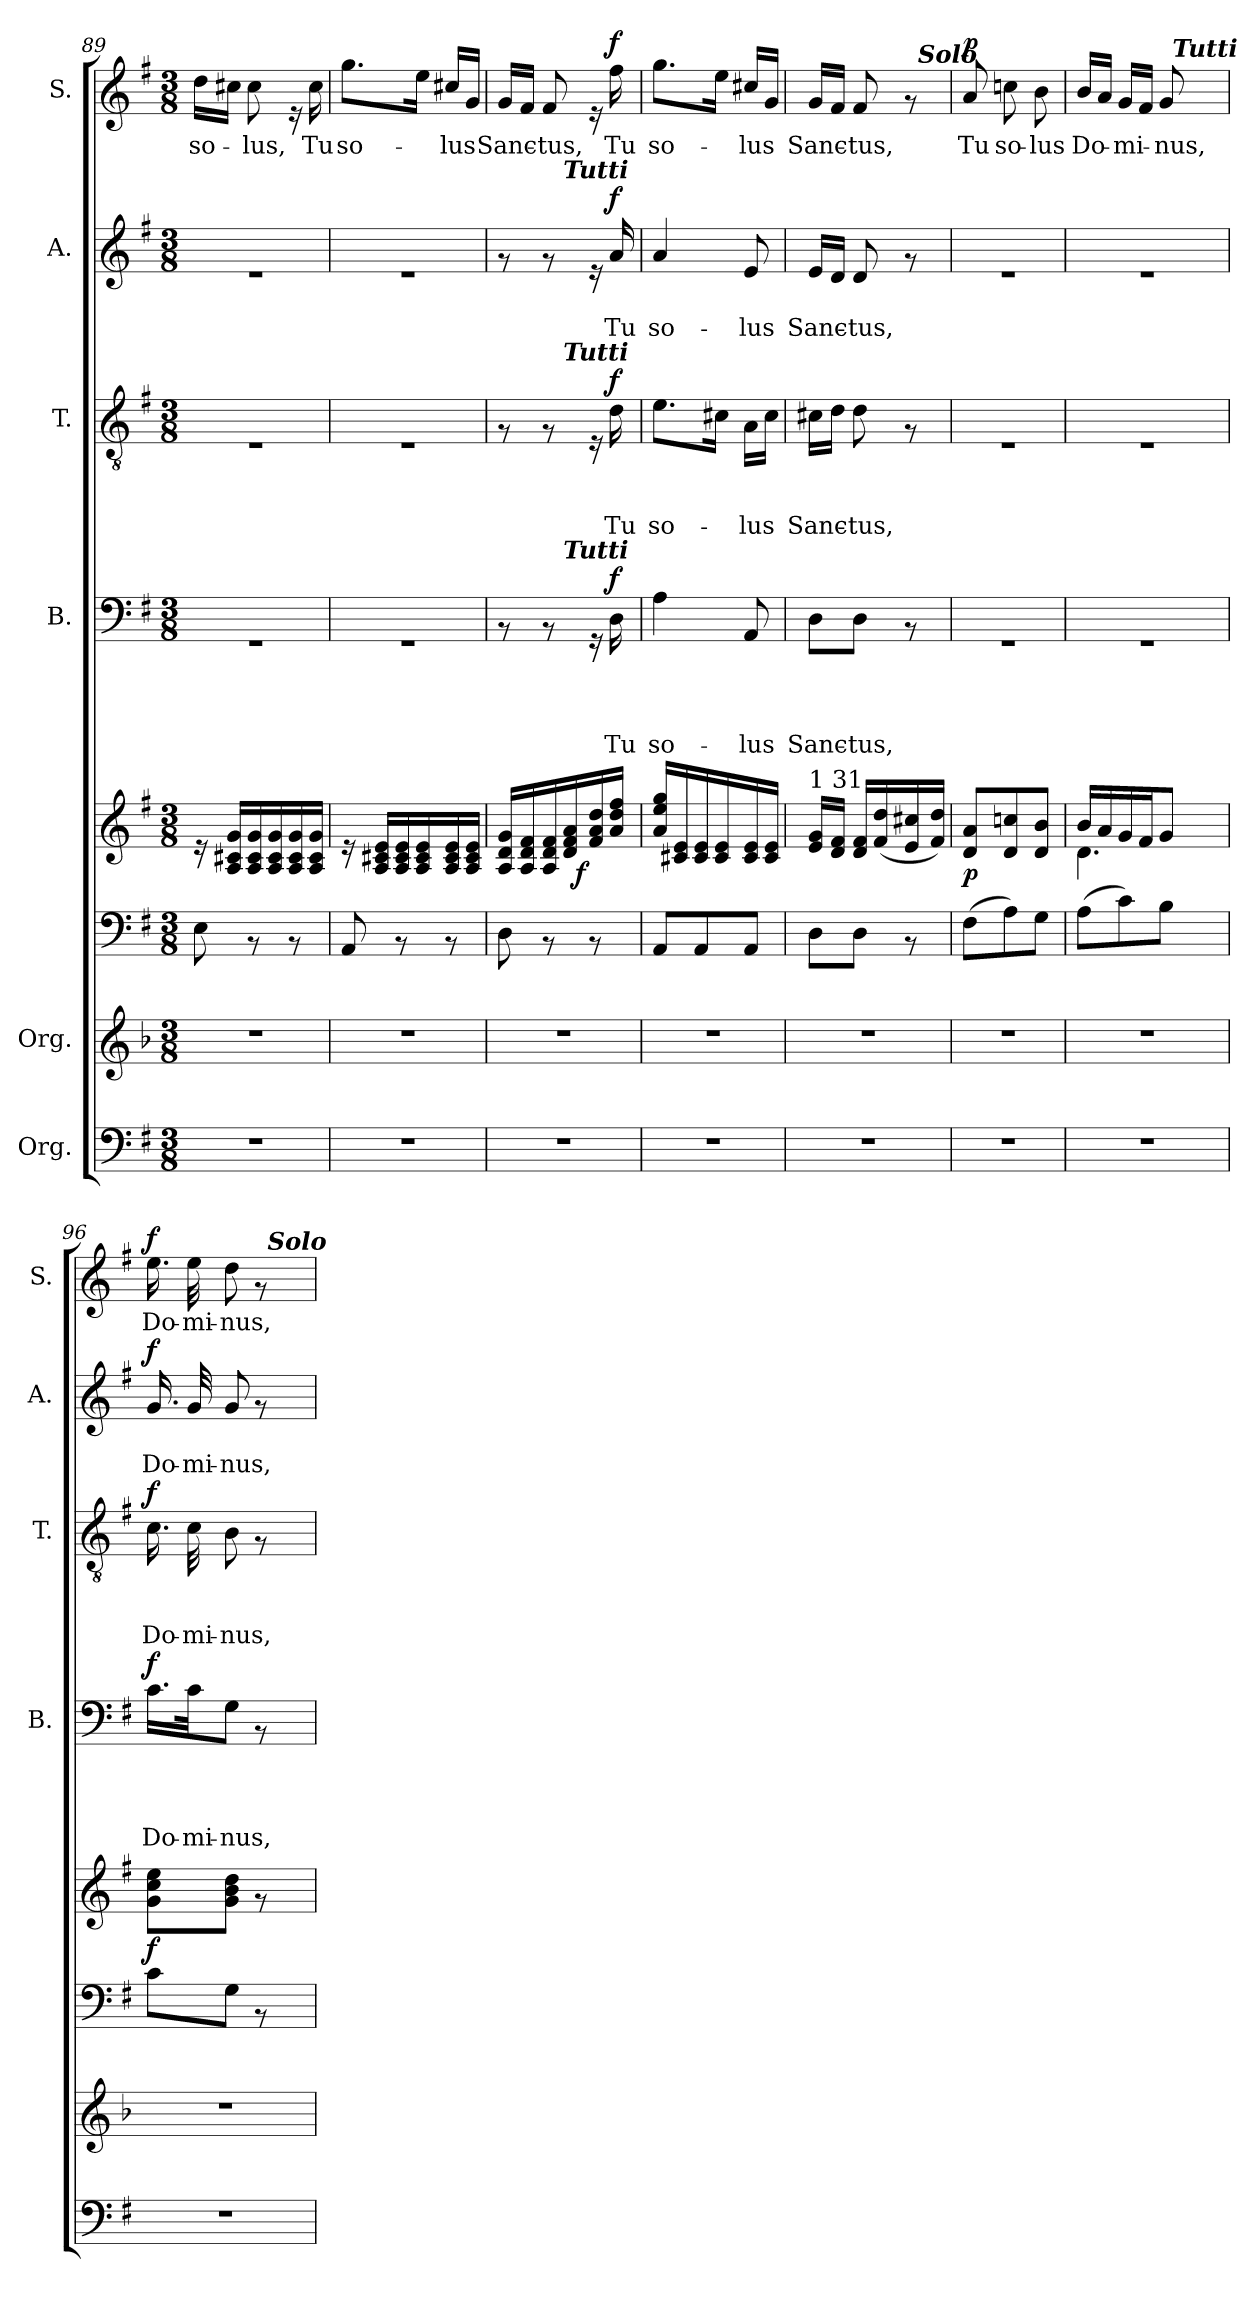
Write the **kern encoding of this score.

**kern	**kern	**kern	**dynam	**kern	**dynam	**kern	**text	**text	**text	**text	**dynam	**kern	**text	**text	**text	**dynam	**kern	**text	**text	**dynam	**kern	**text	**dynam
*part8	*part7	*part6	*part6	*part5	*part5	*part4	*part4	*part4	*part4	*part4	*part4	*part3	*part3	*part3	*part3	*part3	*part2	*part2	*part2	*part2	*part1	*part1	*part1
*staff8	*staff7	*staff6	*staff6	*staff5	*staff5	*staff4	*staff4	*staff4	*staff4	*staff4	*staff4	*staff3	*staff3	*staff3	*staff3	*staff3	*staff2	*staff2	*staff2	*staff2	*staff1	*staff1	*staff1
*I"Org.	*I"Org.	*	*	*	*	*I"B.	*	*	*	*	*	*I"T.	*	*	*	*	*I"A.	*	*	*	*I"S.	*	*
*	*	*	*	*	*	*I'B.	*	*	*	*	*	*I'T.	*	*	*	*	*I'A.	*	*	*	*I'S.	*	*
*clefF4	*clefG2	*clefF4	*	*clefG2	*	*clefF4	*	*	*	*	*	*clefGv2	*	*	*	*	*clefG2	*	*	*	*clefG2	*	*
*k[f#]	*k[b-]	*k[f#]	*	*k[f#]	*	*k[f#]	*	*	*	*	*	*k[f#]	*	*	*	*	*k[f#]	*	*	*	*k[f#]	*	*
*G:	*F:	*G:	*	*G:	*	*G:	*	*	*	*	*	*G:	*	*	*	*	*G:	*	*	*	*G:	*	*
*M3/8	*M3/8	*M3/8	*	*M3/8	*	*M3/8	*	*	*	*	*	*M3/8	*	*	*	*	*M3/8	*	*	*	*M3/8	*	*
=89	=89	=89	=89	=89	=89	=89	=89	=89	=89	=89	=89	=89	=89	=89	=89	=89	=89	=89	=89	=89	=89	=89	=89
!	!	!	!	!	!	!	!	!	!	!	!	!	!	!	!	!	!	!	!	!	!	!LO:LY:b	!
4.r	4.r	8E\	.	16re	.	4.rGG	.	.	.	.	.	4.rE	.	.	.	.	4.re	.	.	.	16dd\LL	so-	.
.	.	.	.	16A/ 16c#X/ 16g/LL	.	.	.	.	.	.	.	.	.	.	.	.	.	.	.	.	16cc#X\JJ	.	.
!	!	!	!	!	!	!	!	!	!	!	!	!	!	!	!	!	!	!	!	!	!	!LO:LY:b	!
.	.	8rAA	.	16A/ 16c#/ 16g/	.	.	.	.	.	.	.	.	.	.	.	.	.	.	.	.	8cc#\	-lus,	.
.	.	.	.	16A/ 16c#/ 16g/	.	.	.	.	.	.	.	.	.	.	.	.	.	.	.	.	.	.	.
.	.	8rAA	.	16A/ 16c#/ 16g/	.	.	.	.	.	.	.	.	.	.	.	.	.	.	.	.	16re	.	.
!	!	!	!	!	!	!	!	!	!	!	!	!	!	!	!	!	!	!	!	!	!	!LO:LY:b	!
.	.	.	.	16A/ 16c#/ 16g/JJ	.	.	.	.	.	.	.	.	.	.	.	.	.	.	.	.	16cc#\	Tu	.
=90	=90	=90	=90	=90	=90	=90	=90	=90	=90	=90	=90	=90	=90	=90	=90	=90	=90	=90	=90	=90	=90	=90	=90
!	!	!	!	!	!	!	!	!	!	!	!	!	!	!	!	!	!	!	!	!	!	!LO:LY:b	!
4.r	4.r	8AA/	.	16re	.	4.rGG	.	.	.	.	.	4.rE	.	.	.	.	4.re	.	.	.	8.gg\L	so-	.
.	.	.	.	16A/ 16c#X/ 16e/LL	.	.	.	.	.	.	.	.	.	.	.	.	.	.	.	.	.	.	.
.	.	8rAA	.	16A/ 16c#/ 16e/	.	.	.	.	.	.	.	.	.	.	.	.	.	.	.	.	.	.	.
.	.	.	.	16A/ 16c#/ 16e/	.	.	.	.	.	.	.	.	.	.	.	.	.	.	.	.	16ee\Jk	.	.
!	!	!	!	!	!	!	!	!	!	!	!	!	!	!	!	!	!	!	!	!	!	!LO:LY:b	!
.	.	8rAA	.	16A/ 16c#/ 16e/	.	.	.	.	.	.	.	.	.	.	.	.	.	.	.	.	16cc#X/LL	-lus	.
.	.	.	.	16A/ 16c#/ 16e/JJ	.	.	.	.	.	.	.	.	.	.	.	.	.	.	.	.	16g/JJ	.	.
=91	=91	=91	=91	=91	=91	=91	=91	=91	=91	=91	=91	=91	=91	=91	=91	=91	=91	=91	=91	=91	=91	=91	=91
!	!	!	!	!	!	!	!	!	!	!	!	!	!	!	!	!	!	!	!	!	!	!LO:LY:b	!
*	*	*	*	*^	*	*^	*	*	*	*	*	*^	*	*	*	*	*^	*	*	*	*	*	*
4.r	4.r	8D\	.	16A/ 16d/ 16g/LL	8..ryy	.	8rAA	8.ryy	.	.	.	.	.	8rF	8.ryy	.	.	.	.	8rf	8.ryy	.	.	.	16g/LL	Sanc-	.
.	.	.	.	16A/ 16d/ 16f#/	.	.	.	.	.	.	.	.	.	.	.	.	.	.	.	.	.	.	.	.	16f#/JJ	.	.
!	!	!	!	!	!	!	!	!	!	!	!	!	!	!	!	!	!	!	!	!	!	!	!	!	!	!LO:LY:b	!
.	.	8rAA	.	16A/ 16d/ 16f#/	.	.	8rAA	.	.	.	.	.	.	8rF	.	.	.	.	.	8rf	.	.	.	.	8f#/	-tus,	.
!	!	!	!	!	!	!	!	!	!	!	!	!	!	!	!	!	!	!	!	!	!LO:TX:a:Bi:t=Tutti	!	!	!	!	!	!
!	!	!	!	!	!	!	!	!	!	!	!	!	!	!	!LO:TX:a:Bi:t=Tutti	!	!	!	!	!	!	!	!	!	!	!	!
!	!	!	!	!	!	!	!	!LO:TX:a:Bi:t=Tutti	!	!	!	!	!	!	!	!	!	!	!	!	!	!	!	!	!	!	!
.	.	.	.	16d/ 16f#/ 16a/	.	.	.	8.ryy	.	.	.	.	.	.	8.ryy	.	.	.	.	.	8.ryy	.	.	.	.	.	.
!	!	!	!	!	!	!LO:DY:b	!	!	!	!	!	!	!	!	!	!	!	!	!	!	!	!	!	!	!	!	!
.	.	.	.	.	8ryy	f	.	.	.	.	.	.	.	.	.	.	.	.	.	.	.	.	.	.	.	.	.
.	.	8rAA	.	16f#/ 16a/ 16dd/	.	.	16rGG	.	.	.	.	.	.	16rE	.	.	.	.	.	16re	.	.	.	.	16re	.	.
!	!	!	!	!	!	!	!	!	!	!	!	!LO:LY:b	!LO:DY:a	!	!	!	!	!LO:LY:b	!LO:DY:a	!	!	!	!LO:LY:b	!LO:DY:a	!	!LO:LY:b	!LO:DY:a
.	.	.	.	16a/ 16dd/ 16ff#/JJ	.	.	16D\	.	.	.	.	Tu	f	16d\	.	.	.	Tu	f	16a/	.	.	Tu	f	16ff#\	Tu	f
.	.	.	.	.	32ryy	.	.	.	.	.	.	.	.	.	.	.	.	.	.	.	.	.	.	.	.	.	.
=92	=92	=92	=92	=92	=92	=92	=92	=92	=92	=92	=92	=92	=92	=92	=92	=92	=92	=92	=92	=92	=92	=92	=92	=92	=92	=92	=92
!	!	!	!	!	!	!	!	!	!	!	!	!LO:LY:b	!	!	!	!	!	!LO:LY:b	!	!	!	!	!LO:LY:b	!	!	!LO:LY:b	!
*	*	*	*	*v	*v	*	*	*	*	*	*	*	*	*v	*v	*	*	*	*	*v	*v	*	*	*	*	*	*
*	*	*	*	*	*	*v	*v	*	*	*	*	*	*	*	*	*	*	*	*	*	*	*	*	*
4.r	4.r	8AA/L	.	16a/ 16ee/ 16gg/LL	.	4A\	.	.	.	so-	.	8.e\L	.	.	so-	.	4a/	.	so-	.	8.gg\L	so-	.
.	.	.	.	16c#X/ 16e/	.	.	.	.	.	.	.	.	.	.	.	.	.	.	.	.	.	.	.
.	.	8AA/	.	16c#/ 16e/	.	.	.	.	.	.	.	.	.	.	.	.	.	.	.	.	.	.	.
.	.	.	.	16c#/ 16e/	.	.	.	.	.	.	.	16c#X\Jk	.	.	.	.	.	.	.	.	16ee\Jk	.	.
!	!	!	!	!	!	!	!	!	!	!LO:LY:b	!	!	!	!	!LO:LY:b	!	!	!	!LO:LY:b	!	!	!LO:LY:b	!
.	.	8AA/J	.	16c#/ 16e/	.	8AA/	.	.	.	-lus	.	16A\LL	.	.	-lus	.	8e/	.	-lus	.	16cc#X/LL	-lus	.
.	.	.	.	16c#/ 16e/JJ	.	.	.	.	.	.	.	16c#\JJ	.	.	.	.	.	.	.	.	16g/JJ	.	.
!!LO:PB:g=z
=93	=93	=93	=93	=93	=93	=93	=93	=93	=93	=93	=93	=93	=93	=93	=93	=93	=93	=93	=93	=93	=93	=93	=93
!	!	!	!	!	!	!	!	!	!	!	!	!	!	!	!	!	!	!	!	!	!LO:TX:a:t=1 31	!	!
!	!	!	!	!LO:TX:a:t=1 31	!	!	!	!	!	!	!	!	!	!	!	!	!	!	!	!	!	!	!
!	!	!	!	!	!	!	!	!	!	!LO:LY:b	!	!	!	!	!LO:LY:b	!	!	!	!LO:LY:b	!	!	!LO:LY:b	!
*	*	*	*	*	*	*	*	*	*	*	*	*	*	*	*	*	*	*	*	*	*^	*	*
4.r	4.r	8D\L	.	16e/ 16g/LL	.	8D\L	.	.	.	Sanc-	.	16c#X\LL	.	.	Sanc-	.	16e/LL	.	Sanc-	.	16g/LL	4ryy	Sanc-	.
.	.	.	.	16d/ 16f#/JJ	.	.	.	.	.	.	.	16d\JJ	.	.	.	.	16d/JJ	.	.	.	16f#/JJ	.	.	.
!	!	!	!	!	!	!	!	!	!	!LO:LY:b	!	!	!	!	!LO:LY:b	!	!	!	!LO:LY:b	!	!	!	!LO:LY:b	!
.	.	8D\J	.	16d/ 16f#/LL	.	8D\J	.	.	.	-tus,	.	8d\	.	.	-tus,	.	8d/	.	-tus,	.	8f#/	.	-tus,	.
.	.	.	.	(<16f#/ 16dd/	.	.	.	.	.	.	.	.	.	.	.	.	.	.	.	.	.	.	.	.
.	.	8rAA	.	16e/ 16cc#X/	.	8rAA	.	.	.	.	.	8rF	.	.	.	.	8rf	.	.	.	8rf	32ryy	.	.
!	!	!	!	!	!	!	!	!	!	!	!	!	!	!	!	!	!	!	!	!	!	!LO:TX:a:Bi:t=Solo	!	!
.	.	.	.	.	.	.	.	.	.	.	.	.	.	.	.	.	.	.	.	.	.	16.ryy	.	.
.	.	.	.	16f#/ 16dd/JJ)	.	.	.	.	.	.	.	.	.	.	.	.	.	.	.	.	.	.	.	.
=94	=94	=94	=94	=94	=94	=94	=94	=94	=94	=94	=94	=94	=94	=94	=94	=94	=94	=94	=94	=94	=94	=94	=94	=94
!	!	!	!	!	!LO:DY:b	!	!	!	!	!	!	!	!	!	!	!	!	!	!	!	!	!	!LO:LY:b	!LO:DY:a
*	*	*	*	*	*	*	*	*	*	*	*	*	*	*	*	*	*	*	*	*	*v	*v	*	*
4.r	4.r	(>8F#\L	.	8d/ 8a/L	p	4.rGG	.	.	.	.	.	4.rE	.	.	.	.	4.re	.	.	.	8a/	Tu	p
!	!	!	!	!	!	!	!	!	!	!	!	!	!	!	!	!	!	!	!	!	!	!LO:LY:b	!
.	.	8A\)	.	8d/ 8ccn/	.	.	.	.	.	.	.	.	.	.	.	.	.	.	.	.	8ccn\	so-	.
!	!	!	!	!	!	!	!	!	!	!	!	!	!	!	!	!	!	!	!	!	!	!LO:LY:b	!
.	.	8G\J	.	8d/ 8b/J	.	.	.	.	.	.	.	.	.	.	.	.	.	.	.	.	8b\	-lus	.
=95	=95	=95	=95	=95	=95	=95	=95	=95	=95	=95	=95	=95	=95	=95	=95	=95	=95	=95	=95	=95	=95	=95	=95
*	*	*	*	*^	*	*	*	*	*	*	*	*	*	*	*	*	*	*	*	*	*	*	*
!	!	!	!	!	!	!	!	!	!	!	!	!	!	!	!	!	!	!	!	!	!	!	!LO:LY:b	!
*	*	*	*	*	*	*	*	*	*	*	*	*	*	*	*	*	*	*	*	*	*	*^	*	*
4.r	4.r	(>8A\L	.	16b/LL	4.d\	.	4.rGG	.	.	.	.	.	4.rE	.	.	.	.	4.re	.	.	.	16b/LL	4ryy	Do-	.
.	.	.	.	16a/	.	.	.	.	.	.	.	.	.	.	.	.	.	.	.	.	.	16a/JJ	.	.	.
!	!	!	!	!	!	!	!	!	!	!	!	!	!	!	!	!	!	!	!	!	!	!	!	!LO:LY:b	!
.	.	8c\)	.	16g/	.	.	.	.	.	.	.	.	.	.	.	.	.	.	.	.	.	16g/LL	.	-mi-	.
.	.	.	.	16f#/J	.	.	.	.	.	.	.	.	.	.	.	.	.	.	.	.	.	16f#/JJ	.	.	.
!	!	!	!	!	!	!	!	!	!	!	!	!	!	!	!	!	!	!	!	!	!	!	!	!LO:LY:b	!
.	.	8B\J	.	8g/J	.	.	.	.	.	.	.	.	.	.	.	.	.	.	.	.	.	8g/	32ryy	-nus,	.
!	!	!	!	!	!	!	!	!	!	!	!	!	!	!	!	!	!	!	!	!	!	!	!LO:TX:a:Bi:t=Tutti	!	!
.	.	.	.	.	.	.	.	.	.	.	.	.	.	.	.	.	.	.	.	.	.	.	16.ryy	.	.
=96	=96	=96	=96	=96	=96	=96	=96	=96	=96	=96	=96	=96	=96	=96	=96	=96	=96	=96	=96	=96	=96	=96	=96	=96	=96
!	!	!	!LO:DY:a	!	!	!	!	!	!	!	!LO:LY:b	!LO:DY:a	!	!	!	!LO:LY:b	!LO:DY:a	!	!	!LO:LY:b	!LO:DY:a	!	!	!LO:LY:b	!LO:DY:a
*	*	*	*	*v	*v	*	*	*	*	*	*	*	*	*	*	*	*	*	*	*	*	*	*	*	*
4.r	4.r	8c\L	f	8g\ 8cc\ 8ee\L	.	16.c\LL	.	.	.	Do-	f	16.c\	.	.	Do-	f	16.g/	.	Do-	f	16.ee\	4ryy	Do-	f
!	!	!	!	!	!	!	!	!	!	!LO:LY:b	!	!	!	!	!LO:LY:b	!	!	!	!LO:LY:b	!	!	!	!LO:LY:b	!
.	.	.	.	.	.	32c\Jk	.	.	.	-mi-	.	32c\	.	.	-mi-	.	32g/	.	-mi-	.	32ee\	.	-mi-	.
!	!	!	!	!	!	!	!	!	!	!LO:LY:b	!	!	!	!	!LO:LY:b	!	!	!	!LO:LY:b	!	!	!	!LO:LY:b	!
.	.	8G\J	.	8g\ 8b\ 8dd\J	.	8G\J	.	.	.	-nus,	.	8B\	.	.	-nus,	.	8g/	.	-nus,	.	8dd\	.	-nus,	.
.	.	8rAA	.	8rf	.	8rAA	.	.	.	.	.	8rF	.	.	.	.	8rf	.	.	.	8rf	32ryy	.	.
!	!	!	!	!	!	!	!	!	!	!	!	!	!	!	!	!	!	!	!	!	!	!LO:TX:a:Bi:t=Solo	!	!
.	.	.	.	.	.	.	.	.	.	.	.	.	.	.	.	.	.	.	.	.	.	16.ryy	.	.
*	*	*	*	*	*	*	*	*	*	*	*	*	*	*	*	*	*	*	*	*	*v	*v	*	*
=	=	=	=	=	=	=	=	=	=	=	=	=	=	=	=	=	=	=	=	=	=	=	=
*-	*-	*-	*-	*-	*-	*-	*-	*-	*-	*-	*-	*-	*-	*-	*-	*-	*-	*-	*-	*-	*-	*-	*-
